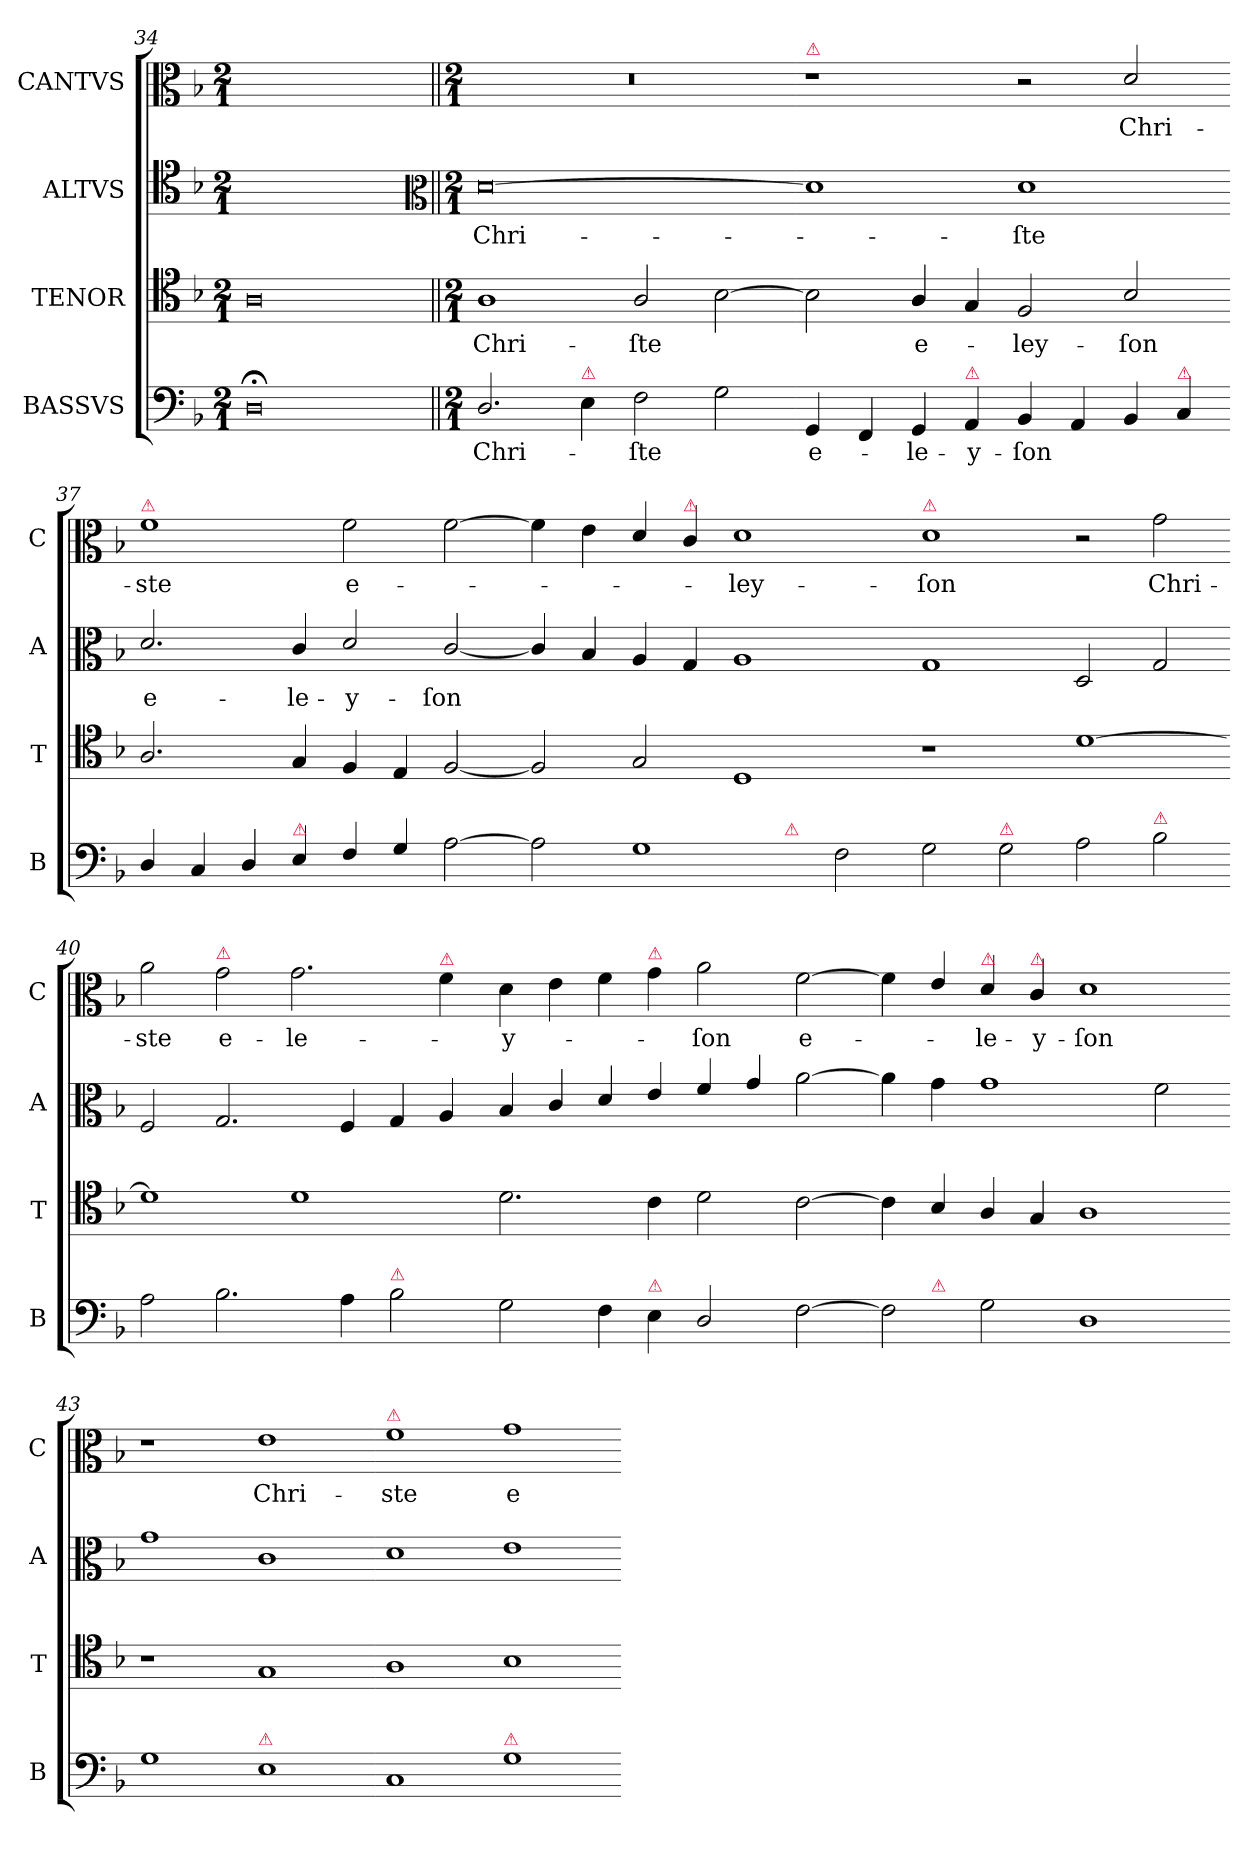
**kern	**text	**kern	**text	**kern	**text	**kern	**text
*part4	*part4	*part3	*part3	*part2	*part2	*part1	*part1
*staff4	*staff4	*staff3	*staff3	*staff2	*staff2	*staff1	*staff1
*I"BASSVS	*	*I"TENOR	*	*I"ALTVS	*	*I"CANTVS	*
*I'B	*	*I'T	*	*I'A	*	*I'C	*
*clefF4	*	*clefC4	*	*clefC4	*	*clefC3	*
*k[b-]	*	*k[b-]	*	*k[b-]	*	*k[b-]	*
*d:	*	*d:	*	*d:	*	*d:	*
*M2/1	*	*M2/1	*	*M2/1	*	*M2/1	*
=34	=34	=34	=34	=34	=34	=34	=34
0D;<	.	0A	.	0ryy	.	0ryy	.
*	*	*	*	*clefC3	*	*	*
=35||	=35||	=35||	=35||	=35||	=35||	=35||	=35||
*M2/1	*	*M2/1	*	*M2/1	*	*M2/1	*
2.D/	Chri-	1A	Chri-	[0d	Chri-	0r	.
!LO:TX:a:color=crimson:t=⚠	!	!	!	!	!	!	!
4E\	.	.	.	.	.	.	.
2F\	-ſte	2A/	-ſte	.	.	.	.
2G\	.	[2B-\	.	.	.	.	.
=36-	=36-	=36-	=36-	=36-	=36-	=36-	=36-
!	!	!	!	!	!	!LO:TX:a:color=crimson:t=⚠	!
4GG/	e-	2B-\]	.	1d]	.	1r	.
4FF/	.	.	.	.	.	.	.
4GG/	-le-	4A/	e-	.	.	.	.
!LO:TX:a:color=crimson:t=⚠	!	!	!	!	!	!	!
4AA/	-y-	4G/	.	.	.	.	.
4BB-/	-ſon	2F/	-ley-	1d	-ſte	2r	.
4AA/	.	.	.	.	.	.	.
4BB-/	.	2B-/	-ſon	.	.	2d/	Chri-
!LO:TX:a:color=crimson:t=⚠	!	!	!	!	!	!	!
4C/	.	.	.	.	.	.	.
=37-	=37-	=37-	=37-	=37-	=37-	=37-	=37-
!	!	!	!	!	!	!LO:TX:a:color=crimson:t=⚠	!
4D/	.	2.A/	.	2.d/	e-	1f	-ste
4C/	.	.	.	.	.	.	.
4D/	.	.	.	.	.	.	.
!LO:TX:a:color=crimson:t=⚠	!	!	!	!	!	!	!
4E/	.	4G/	.	4c/	-le-	.	.
4F/	.	4F/	.	2d/	-y-	2f\	e-
4G/	.	4E/	.	.	.	.	.
[2A\	.	[2F/	.	[2c/	-ſon	[2f\	.
=38-	=38-	=38-	=38-	=38-	=38-	=38-	=38-
*^	*	*	*	*	*	*	*
2A\]	1ryy	.	2F/]	.	4c/]	.	4f\]	.
.	.	.	.	.	4B-/	.	4e\	.
1G	.	.	2G/	.	4A/	.	4d/	.
!	!	!	!	!	!	!	!LO:TX:a:color=crimson:t=⚠	!
.	.	.	.	.	4G/	.	4c/	.
.	4ryy	.	1D	.	1A	.	1d	-ley-
!	!LO:TX:a:color=crimson:t=⚠	!	!	!	!	!	!	!
.	2.ryy	.	.	.	.	.	.	.
2F\	.	.	.	.	.	.	.	.
=39-	=39-	=39-	=39-	=39-	=39-	=39-	=39-	=39-
!	!	!	!	!	!	!	!LO:TX:a:color=crimson:t=⚠	!
*v	*v	*	*	*	*	*	*	*
2G\	.	1r	.	1G	.	1d	-ſon
!LO:TX:a:color=crimson:t=⚠	!	!	!	!	!	!	!
2G\	.	.	.	.	.	.	.
2A\	.	[1d	.	2D/	.	2r	.
!LO:TX:a:color=crimson:t=⚠	!	!	!	!	!	!	!
!	!	!	!	!	!	!	!LO:LY:i
2B-\	.	.	.	2G/	.	2g\	Chri-
=40-	=40-	=40-	=40-	=40-	=40-	=40-	=40-
!	!	!	!	!	!	!	!LO:LY:i
2A\	.	1d]	.	2F/	.	2a\	-ste
!	!	!	!	!	!	!LO:TX:a:color=crimson:t=⚠	!
!	!	!	!	!	!	!	!LO:LY:i
2.B-\	.	.	.	2.G/	.	2g\	e-
!	!	!	!	!	!	!	!LO:LY:i
.	.	1d	.	.	.	2.g\	-le-
4A\	.	.	.	4F/	.	.	.
!LO:TX:a:color=crimson:t=⚠	!	!	!	!	!	!	!
2B-\	.	.	.	4G/	.	.	.
!	!	!	!	!	!	!LO:TX:a:color=crimson:t=⚠	!
.	.	.	.	4A/	.	4f\	.
=41-	=41-	=41-	=41-	=41-	=41-	=41-	=41-
!	!	!	!	!	!	!	!LO:LY:i
2G\	.	2.d\	.	4B-/	.	4d\	-y-
.	.	.	.	4c/	.	4e\	.
4F\	.	.	.	4d/	.	4f\	.
!	!	!	!	!	!	!LO:TX:a:color=crimson:t=⚠	!
!LO:TX:a:color=crimson:t=⚠	!	!	!	!	!	!	!
4E\	.	4c\	.	4e/	.	4g\	.
!	!	!	!	!	!	!	!LO:LY:i
2D/	.	2d\	.	4f/	.	2a\	-ſon
.	.	.	.	4g/	.	.	.
!	!	!	!	!	!	!	!LO:LY:i
[2F\	.	[2c\	.	[2a\	.	[2f\	e-
=42-	=42-	=42-	=42-	=42-	=42-	=42-	=42-
*^	*	*	*	*	*	*	*
2F\]	4ryy	.	4c\]	.	4a\]	.	4f\]	.
!	!LO:TX:a:color=crimson:t=⚠	!	!	!	!	!	!	!
.	1..ryy	.	4B-/	.	4g\	.	4e/	.
!	!	!	!	!	!	!	!LO:TX:a:color=crimson:t=⚠	!
!	!	!	!	!	!	!	!	!LO:LY:i
2G\	.	.	4A/	.	1g	.	4d/	-le-
!	!	!	!	!	!	!	!LO:TX:a:color=crimson:t=⚠	!
!	!	!	!	!	!	!	!	!LO:LY:i
.	.	.	4G/	.	.	.	4c/	-y-
!	!	!	!	!	!	!	!	!LO:LY:i
1D	.	.	1A	.	.	.	1d	-ſon
.	.	.	.	.	2f\	.	.	.
*v	*v	*	*	*	*	*	*	*
=43-	=43-	=43-	=43-	=43-	=43-	=43-	=43-
1G	.	1r	.	1g	.	1r	.
!LO:TX:a:color=crimson:t=⚠	!	!	!	!	!	!	!
!	!	!	!	!	!	!	!LO:LY:i
1E	.	1G	.	1c	.	1e	Chri-
=44-	=44-	=44-	=44-	=44-	=44-	=44-	=44-
!	!	!	!	!	!	!LO:TX:a:color=crimson:t=⚠	!
!	!	!	!	!	!	!	!LO:LY:i
1C	.	1A	.	1d	.	1f	-ste
!LO:TX:a:color=crimson:t=⚠	!	!	!	!	!	!	!
!	!	!	!	!	!	!	!LO:LY:i
1G	.	1B-	.	1e	.	1g	e-
=-	=-	=-	=-	=-	=-	=-	=-
*-	*-	*-	*-	*-	*-	*-	*-
